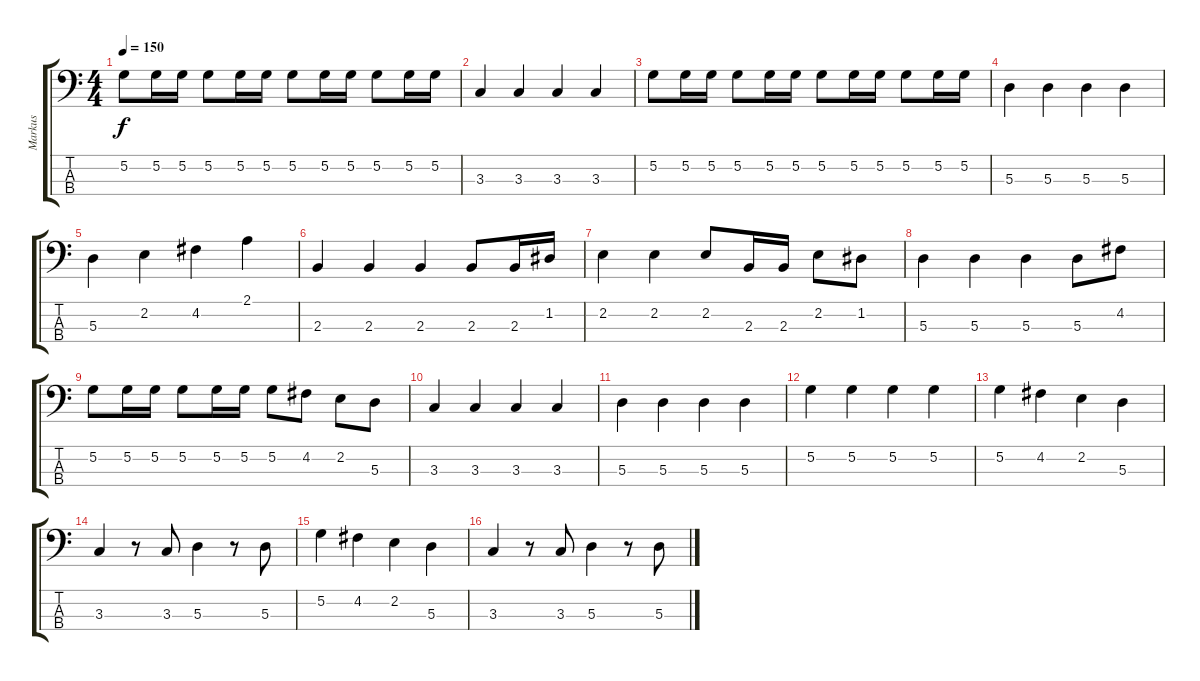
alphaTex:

\track ("Markus" "Markus") {instrument electricbassfinger}
\staff {score tabs}
\tuning (G2 D2 A1 E1) {hide}
\ts (4 4)
\tempo 150
\clef f4
\ks c
5.2.8{dy f} 5.2.16 5.2.16 5.2.8 5.2.16 5.2.16 5.2.8 5.2.16 5.2.16 5.2.8 5.2.16 5.2.16 |
3.3.4 3.3.4 3.3.4 3.3.4 |
5.2.8 5.2.16 5.2.16 5.2.8 5.2.16 5.2.16 5.2.8 5.2.16 5.2.16 5.2.8 5.2.16 5.2.16 |
5.3.4 5.3.4 5.3.4 5.3.4 |
5.3.4 2.2.4 4.2.4 2.1.4 |
2.3.4 2.3.4 2.3.4 2.3.8 2.3.16 1.2.16 |
2.2.4 2.2.4 2.2.8 2.3.16 2.3.16 2.2.8 1.2.8 |
5.3.4 5.3.4 5.3.4 5.3.8 4.2.8 |
5.2.8 5.2.16 5.2.16 5.2.8 5.2.16 5.2.16 5.2.8 4.2.8 2.2.8 5.3.8 |
3.3.4 3.3.4 3.3.4 3.3.4 |
5.3.4 5.3.4 5.3.4 5.3.4 |
5.2.4 5.2.4 5.2.4 5.2.4 |
5.2.4 4.2.4 2.2.4 5.3.4 |
3.3.4 r.8 3.3.8 5.3.4 r.8 5.3.8 |
5.2.4 4.2.4 2.2.4 5.3.4 |
3.3.4 r.8 3.3.8 5.3.4 r.8 5.3.8
